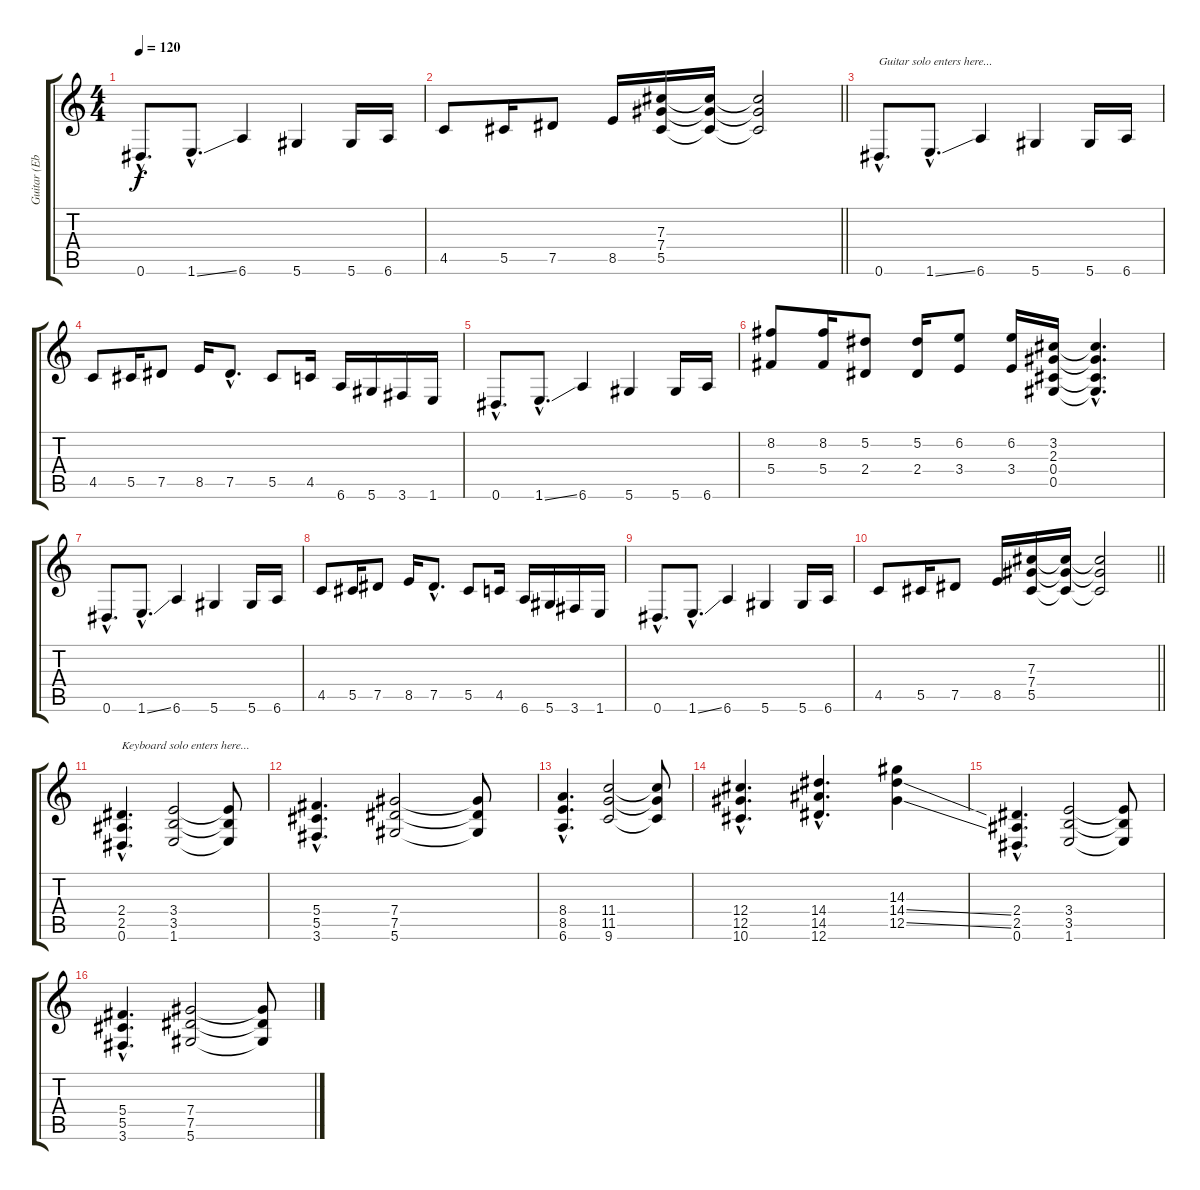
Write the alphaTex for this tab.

\track ("Guitar (Eb)" "Guitar (Eb") {instrument distortionguitar}
\staff {score tabs}
\tuning (Eb4 Bb3 Gb3 Db3 Ab2 Eb2) {hide}
\ts (4 4)
\tempo 120
\clef g2
\ks c
0.6{hac}.8{d dy f} 1.6{ss hac}.8{d} 6.6.4 5.6.4 5.6.16 6.6.16 |
\barLineRight lightlight
4.5.8 5.5.16 7.5.8 8.5.16 (7.3 7.4 5.5).16 (7.3{t} 7.4{t} 5.5{t}).16 (7.3{t} 7.4{t} 5.5{t}).2 |
0.6{hac}.8{d txt "Guitar solo enters here..." volume 11} 1.6{ss hac}.8{d} 6.6.4 5.6.4 5.6.16 6.6.16 |
4.5.8 5.5.16 7.5.8 8.5.16 7.5{hac}.8{d} 5.5.8 4.5.16 6.6.16 5.6.16 3.6.16 1.6.16 |
0.6{hac}.8{d} 1.6{ss hac}.8{d} 6.6.4 5.6.4 5.6.16 6.6.16 |
(8.2 5.4).8 (8.2 5.4).16 (5.2 2.4).8 (5.2 2.4).16 (6.2 3.4).8 (6.2 3.4).16 (3.2 2.3 0.4 0.5).16 (3.2{hac t} 2.3{hac t} 0.4{hac t} 0.5{hac t}).4{d} |
0.6{hac}.8{d} 1.6{ss hac}.8{d} 6.6.4 5.6.4 5.6.16 6.6.16 |
4.5.8 5.5.16 7.5.8 8.5.16 7.5{hac}.8{d} 5.5.8 4.5.16 6.6.16 5.6.16 3.6.16 1.6.16 |
0.6{hac}.8{d} 1.6{ss hac}.8{d} 6.6.4 5.6.4 5.6.16 6.6.16 |
\barLineRight lightlight
4.5.8 5.5.16 7.5.8 8.5.16 (7.3 7.4 5.5).16 (7.3{t} 7.4{t} 5.5{t}).16 (7.3{t} 7.4{t} 5.5{t}).2 |
(2.4{hac} 2.5{hac} 0.6{hac}).4{d txt "Keyboard solo enters here..." volume 16} (3.4 3.5 1.6).2 (3.4{t} 3.5{t} 1.6{t}).8 |
(5.4{hac} 5.5{hac} 3.6{hac}).4{d} (7.4 7.5 5.6).2 (7.4{t} 7.5{t} 5.6{t}).8 |
(8.4{hac} 8.5{hac} 6.6{hac}).4{d} (11.4 11.5 9.6).2 (11.4{t} 11.5{t} 9.6{t}).8 |
(12.4{hac} 12.5{hac} 10.6{hac}).4{d} (14.4{hac} 14.5{hac} 12.6{hac}).4{d} (14.3 14.4{ss} 12.5{ss}).4 |
(2.4{hac} 2.5{hac} 0.6{hac}).4{d} (3.4 3.5 1.6).2 (3.4{t} 3.5{t} 1.6{t}).8 |
(5.4{hac} 5.5{hac} 3.6{hac}).4{d} (7.4 7.5 5.6).2 (7.4{t} 7.5{t} 5.6{t}).8
